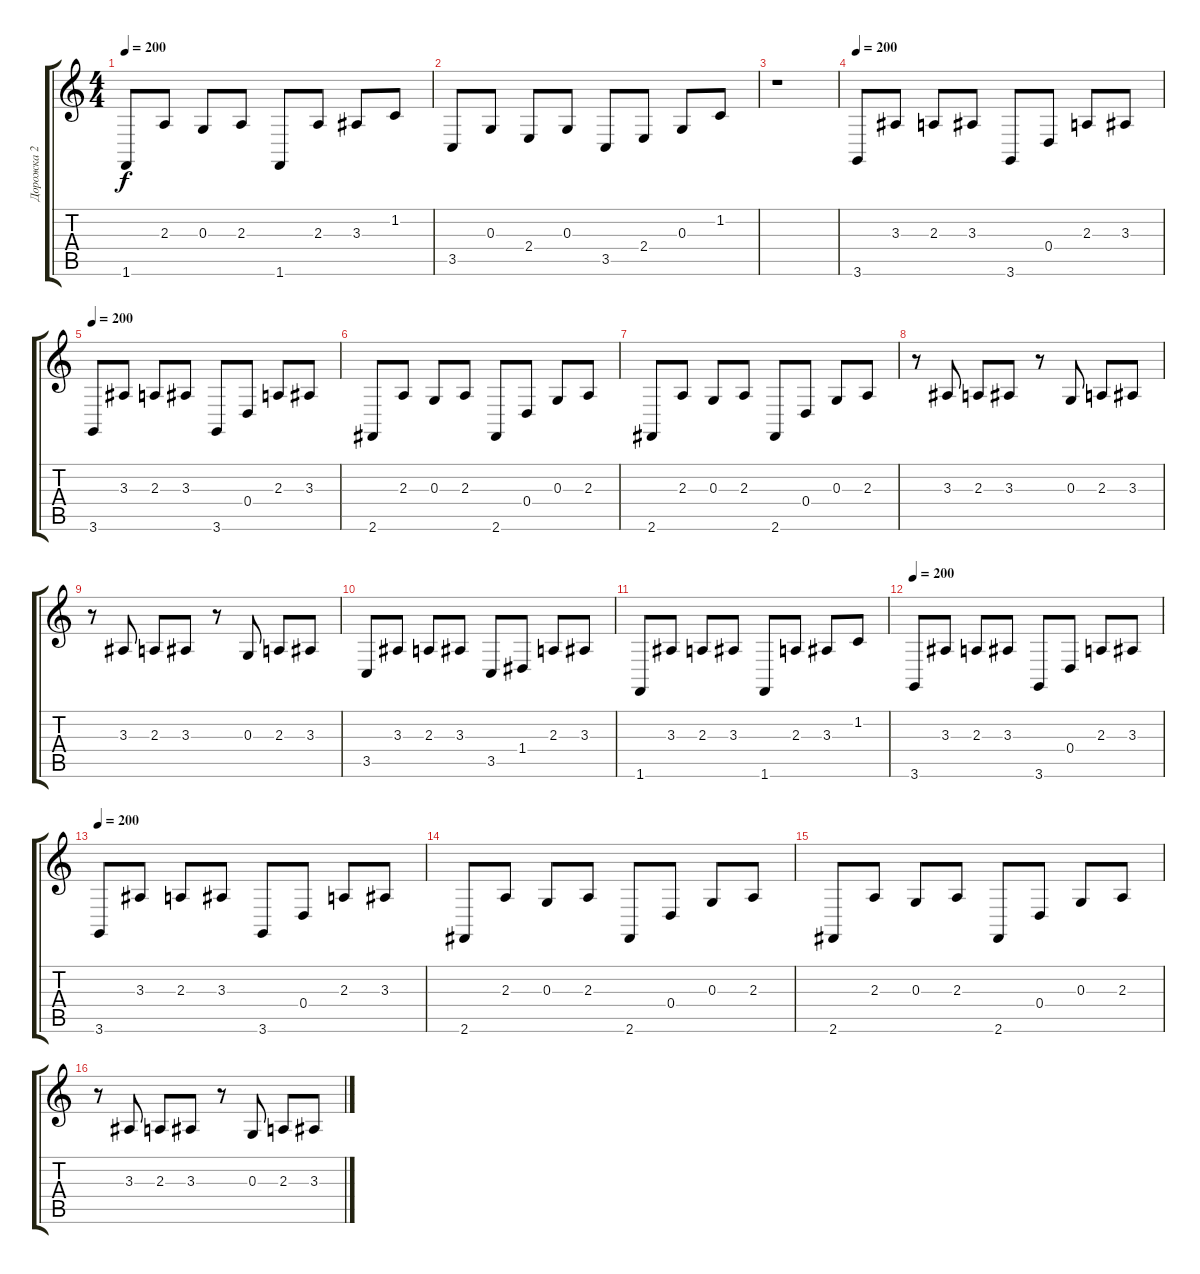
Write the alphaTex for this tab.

\track ("Дорожка 2" "Дорожка 2") {instrument pizzicatostrings}
\staff {score tabs}
\tuning (E4 B3 G3 D3 A2 E2) {hide}
\ts (4 4)
\tempo 200
\clef g2
\ks c
1.6.8{dy f} 2.3.8 0.3.8 2.3.8 1.6.8 2.3.8 3.3.8 1.2.8 |
3.5.8 0.3.8 2.4.8 0.3.8 3.5.8 2.4.8 0.3.8 1.2.8 |
r.1 |
\tempo 200
3.6.8 3.3.8 2.3.8 3.3.8 3.6.8 0.4.8 2.3.8 3.3.8 |
\tempo 200
3.6.8 3.3.8 2.3.8 3.3.8 3.6.8 0.4.8 2.3.8 3.3.8 |
2.6.8 2.3.8 0.3.8 2.3.8 2.6.8 0.4.8 0.3.8 2.3.8 |
2.6.8 2.3.8 0.3.8 2.3.8 2.6.8 0.4.8 0.3.8 2.3.8 |
r.8 3.3.8 2.3.8 3.3.8 r.8 0.3.8 2.3.8 3.3.8 |
r.8 3.3.8 2.3.8 3.3.8 r.8 0.3.8 2.3.8 3.3.8 |
3.5.8 3.3.8 2.3.8 3.3.8 3.5.8 1.4.8 2.3.8 3.3.8 |
1.6.8 3.3.8 2.3.8 3.3.8 1.6.8 2.3.8 3.3.8 1.2.8 |
\tempo 200
3.6.8 3.3.8 2.3.8 3.3.8 3.6.8 0.4.8 2.3.8 3.3.8 |
\tempo 200
3.6.8 3.3.8 2.3.8 3.3.8 3.6.8 0.4.8 2.3.8 3.3.8 |
2.6.8 2.3.8 0.3.8 2.3.8 2.6.8 0.4.8 0.3.8 2.3.8 |
2.6.8 2.3.8 0.3.8 2.3.8 2.6.8 0.4.8 0.3.8 2.3.8 |
r.8 3.3.8 2.3.8 3.3.8 r.8 0.3.8 2.3.8 3.3.8
